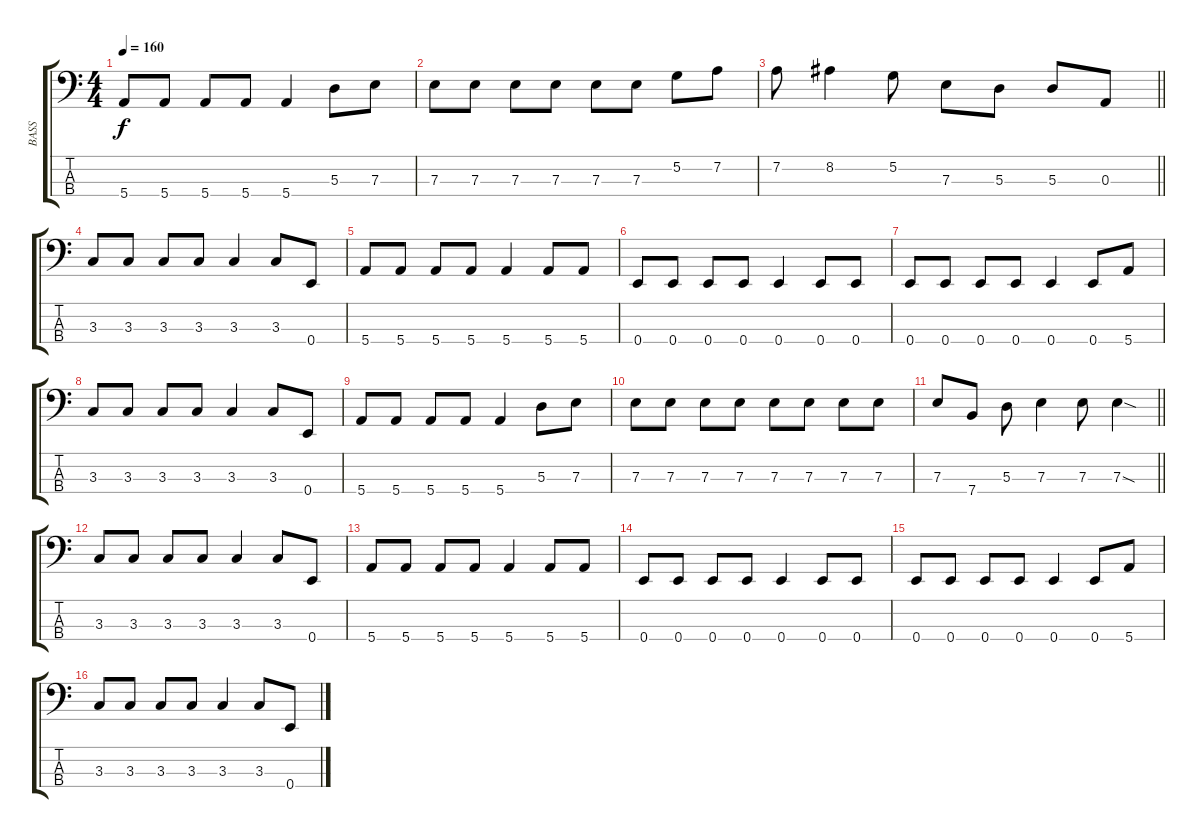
\track ("BASS" "BASS") {instrument electricbasspick}
\staff {score tabs}
\tuning (G2 D2 A1 E1) {hide}
\ts (4 4)
\tempo 160
\clef f4
\ks c
5.4.8{dy f} 5.4.8 5.4.8 5.4.8 5.4.4 5.3.8 7.3.8 |
7.3.8 7.3.8 7.3.8 7.3.8 7.3.8 7.3.8 5.2.8 7.2.8 |
\barLineRight lightlight
7.2.8 8.2.4 5.2.8 7.3.8 5.3.8 5.3.8 0.3.8 |
3.3.8 3.3.8 3.3.8 3.3.8 3.3.4 3.3.8 0.4.8 |
5.4.8 5.4.8 5.4.8 5.4.8 5.4.4 5.4.8 5.4.8 |
0.4.8 0.4.8 0.4.8 0.4.8 0.4.4 0.4.8 0.4.8 |
0.4.8 0.4.8 0.4.8 0.4.8 0.4.4 0.4.8 5.4.8 |
3.3.8 3.3.8 3.3.8 3.3.8 3.3.4 3.3.8 0.4.8 |
5.4.8 5.4.8 5.4.8 5.4.8 5.4.4 5.3.8 7.3.8 |
7.3.8 7.3.8 7.3.8 7.3.8 7.3.8 7.3.8 7.3.8 7.3.8 |
\barLineRight lightlight
7.3.8 7.4.8 5.3.8 7.3.4 7.3.8 7.3{sod}.4 |
3.3.8 3.3.8 3.3.8 3.3.8 3.3.4 3.3.8 0.4.8 |
5.4.8 5.4.8 5.4.8 5.4.8 5.4.4 5.4.8 5.4.8 |
0.4.8 0.4.8 0.4.8 0.4.8 0.4.4 0.4.8 0.4.8 |
0.4.8 0.4.8 0.4.8 0.4.8 0.4.4 0.4.8 5.4.8 |
3.3.8 3.3.8 3.3.8 3.3.8 3.3.4 3.3.8 0.4.8
